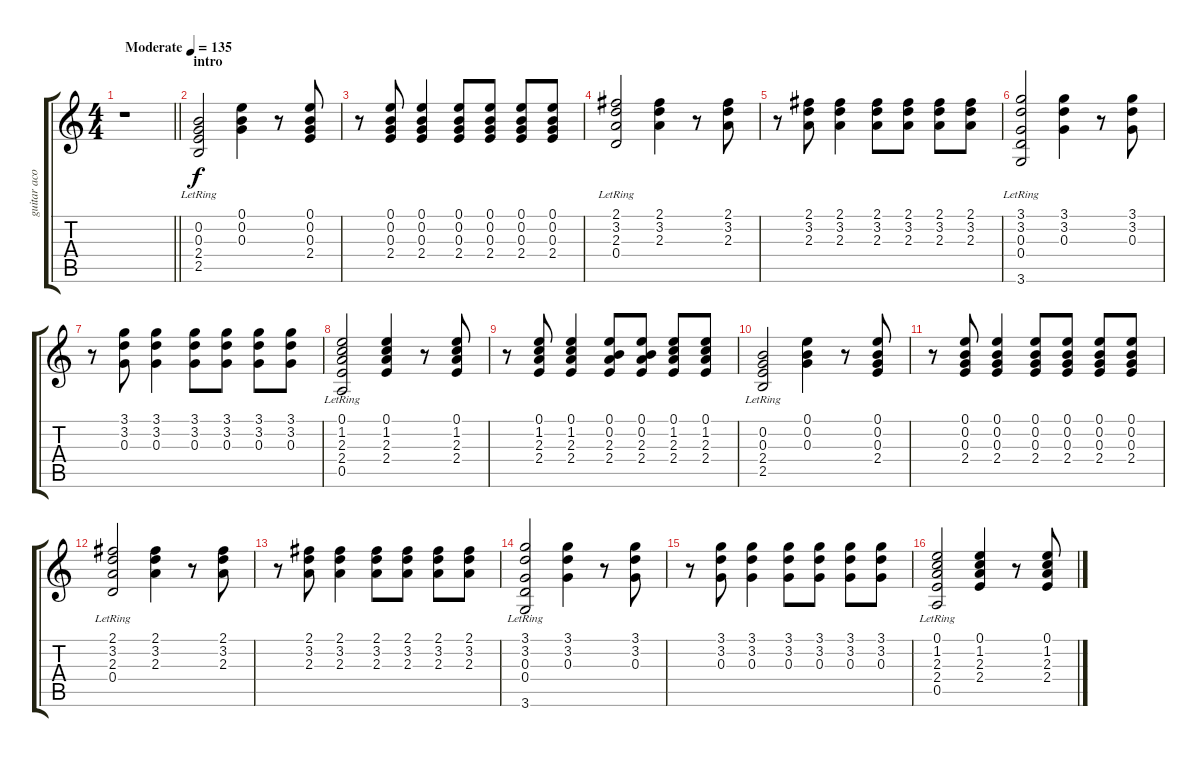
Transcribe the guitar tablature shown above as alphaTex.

\track ("guitar acoustic (aril)" "guitar aco") {instrument acousticguitarsteel}
\staff {score tabs}
\tuning (E4 B3 G3 D3 A2 E2) {hide}
\ts (4 4)
\tempo (135 "Moderate")
\clef g2
\barLineRight lightlight
\ks c
r.1{dy f instrument acousticguitarsteel} |
\section ("" "intro")
(0.2{lr} 0.3 2.4 2.5).2 (0.1 0.2 0.3).4 r.8 (0.1 0.2 0.3 2.4).8 |
r.8 (0.1 0.2 0.3 2.4).8 (0.1 0.2 0.3 2.4).4 (0.1 0.2 0.3 2.4).8 (0.1 0.2 0.3 2.4).8 (0.1 0.2 0.3 2.4).8 (0.1 0.2 0.3 2.4).8 |
(2.1 3.2 2.3{lr} 0.4).2 (2.1 3.2 2.3).4 r.8 (2.1 3.2 2.3).8 |
r.8 (2.1 3.2 2.3).8 (2.1 3.2 2.3).4 (2.1 3.2 2.3).8 (2.1 3.2 2.3).8 (2.1 3.2 2.3).8 (2.1 3.2 2.3).8 |
(3.1 3.2 0.3{lr} 0.4 3.6).2 (3.1 3.2 0.3).4 r.8 (3.1 3.2 0.3).8 |
r.8 (3.1 3.2 0.3).8 (3.1 3.2 0.3).4 (3.1 3.2 0.3).8 (3.1 3.2 0.3).8 (3.1 3.2 0.3).8 (3.1 3.2 0.3).8 |
(0.1{lr} 1.2 2.3 2.4 0.5).2 (0.1 1.2 2.3 2.4).4 r.8 (0.1 1.2 2.3 2.4).8 |
r.8 (0.1 1.2 2.3 2.4).8 (0.1 1.2 2.3 2.4).4 (0.1 0.2 2.3 2.4).8 (0.1 0.2 2.3 2.4).8 (0.1 1.2 2.3 2.4).8 (0.1 1.2 2.3 2.4).8 |
(0.2{lr} 0.3 2.4 2.5).2 (0.1 0.2 0.3).4 r.8 (0.1 0.2 0.3 2.4).8 |
r.8 (0.1 0.2 0.3 2.4).8 (0.1 0.2 0.3 2.4).4 (0.1 0.2 0.3 2.4).8 (0.1 0.2 0.3 2.4).8 (0.1 0.2 0.3 2.4).8 (0.1 0.2 0.3 2.4).8 |
(2.1 3.2 2.3{lr} 0.4).2 (2.1 3.2 2.3).4 r.8 (2.1 3.2 2.3).8 |
r.8 (2.1 3.2 2.3).8 (2.1 3.2 2.3).4 (2.1 3.2 2.3).8 (2.1 3.2 2.3).8 (2.1 3.2 2.3).8 (2.1 3.2 2.3).8 |
(3.1 3.2 0.3{lr} 0.4 3.6).2 (3.1 3.2 0.3).4 r.8 (3.1 3.2 0.3).8 |
r.8 (3.1 3.2 0.3).8 (3.1 3.2 0.3).4 (3.1 3.2 0.3).8 (3.1 3.2 0.3).8 (3.1 3.2 0.3).8 (3.1 3.2 0.3).8 |
(0.1{lr} 1.2 2.3 2.4 0.5).2 (0.1 1.2 2.3 2.4).4 r.8 (0.1 1.2 2.3 2.4).8
